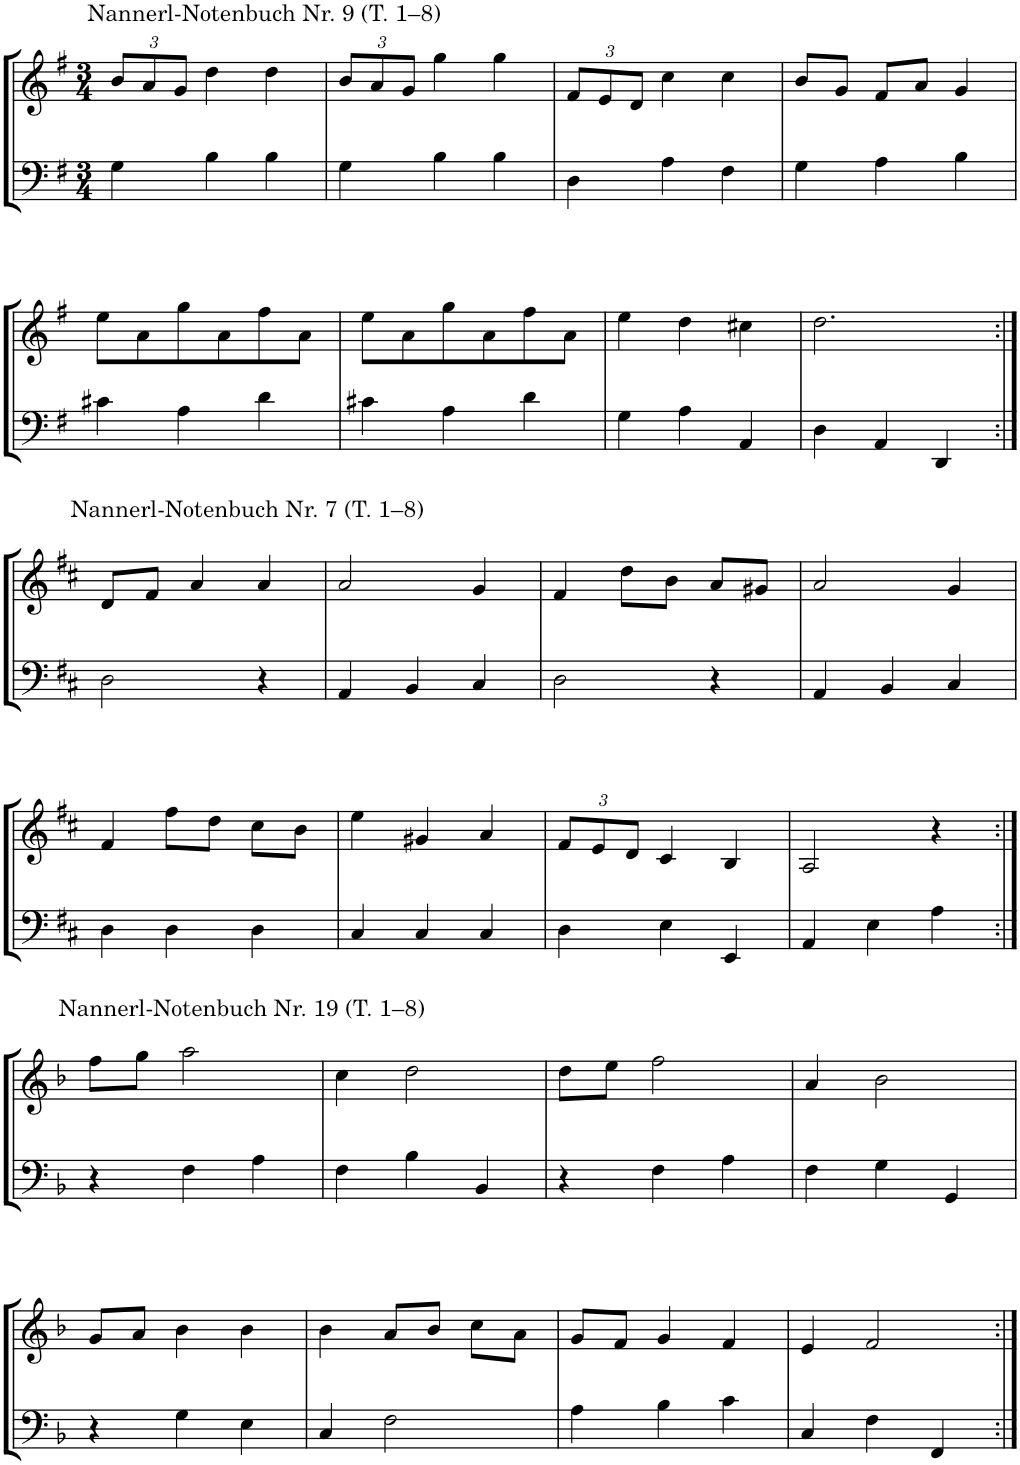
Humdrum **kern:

**kern	**kern
*part2	*part1
*staff2	*staff1
*I"Midi_2	*I"Midi_2
*clefF4	*clefG2
*k[f#]	*k[f#]
*G:	*G:
*M3/4	*M3/4
*	*Xbrackettup
=1	=1
!	!LO:TX:a:t=Nannerl-Notenbuch Nr. 9 (T. 1–8)
4G\	12b/L
.	12a/
.	12g/J
4B\	4dd\
4B\	4dd\
=2	=2
4G\	12b/L
.	12a/
.	12g/J
4B\	4gg\
4B\	4gg\
=3	=3
4D\	12f#/L
.	12e/
.	12d/J
4A\	4cc\
4F#\	4cc\
=4	=4
4G\	8b/L
.	8g/J
4A\	8f#/L
.	8a/J
4B\	4g/
!!LO:LB:g=z
=5	=5
4c#X\	8ee\L
.	8a\
4A\	8gg\
.	8a\
4d\	8ff#\
.	8a\J
=6	=6
4c#X\	8ee\L
.	8a\
4A\	8gg\
.	8a\
4d\	8ff#\
.	8a\J
=7	=7
4G\	4ee\
4A\	4dd\
4AA/	4cc#X\
=8	=8
4D\	2.dd\
4AA/	.
4DD/	.
!!LO:LB:g=z
=9:|!	=9:|!
*k[f#c#]	*k[f#c#]
!	!LO:TX:a:t=Nannerl-Notenbuch Nr. 7 (T. 1–8)
2D\	8d/L
.	8f#/J
.	4a/
4r	4a/
=10	=10
4AA/	2a/
4BB/	.
4C#/	4g/
=11	=11
2D\	4f#/
.	8dd\L
.	8b\J
4r	8a/L
.	8g#X/J
=12	=12
4AA/	2a/
4BB/	.
4C#/	4g/
!!LO:LB:g=z
=13	=13
4D\	4f#/
4D\	8ff#\L
.	8dd\J
4D\	8cc#\L
.	8b\J
=14	=14
4C#/	4ee\
4C#/	4g#X/
4C#/	4a/
=15	=15
4D\	12f#/L
.	12e/
.	12d/J
4E\	4c#/
4EE/	4B/
=16	=16
4AA/	2A/
4E\	.
4A\	4r
!!LO:LB:g=z
=17:|!	=17:|!
*k[b-]	*k[b-]
!	!LO:TX:a:t=Nannerl-Notenbuch Nr. 19 (T. 1–8)
4r	8ff\L
.	8gg\J
4F\	2aa\
4A\	.
=18	=18
4F\	4cc\
4B-\	2dd\
4BB-/	.
=19	=19
4r	8dd\L
.	8ee\J
4F\	2ff\
4A\	.
=20	=20
4F\	4a/
4G\	2b-\
4GG/	.
!!LO:LB:g=z
=21	=21
4r	8g/L
.	8a/J
4G\	4b-\
4E\	4b-\
=22	=22
4C/	4b-\
2F\	8a/L
.	8b-/J
.	8cc\L
.	8a\J
=23	=23
4A\	8g/L
.	8f/J
4B-\	4g/
4c\	4f/
=24	=24
4C/	4e/
4F\	2f/
4FF/	.
=:|!	=:|!
*-	*-
